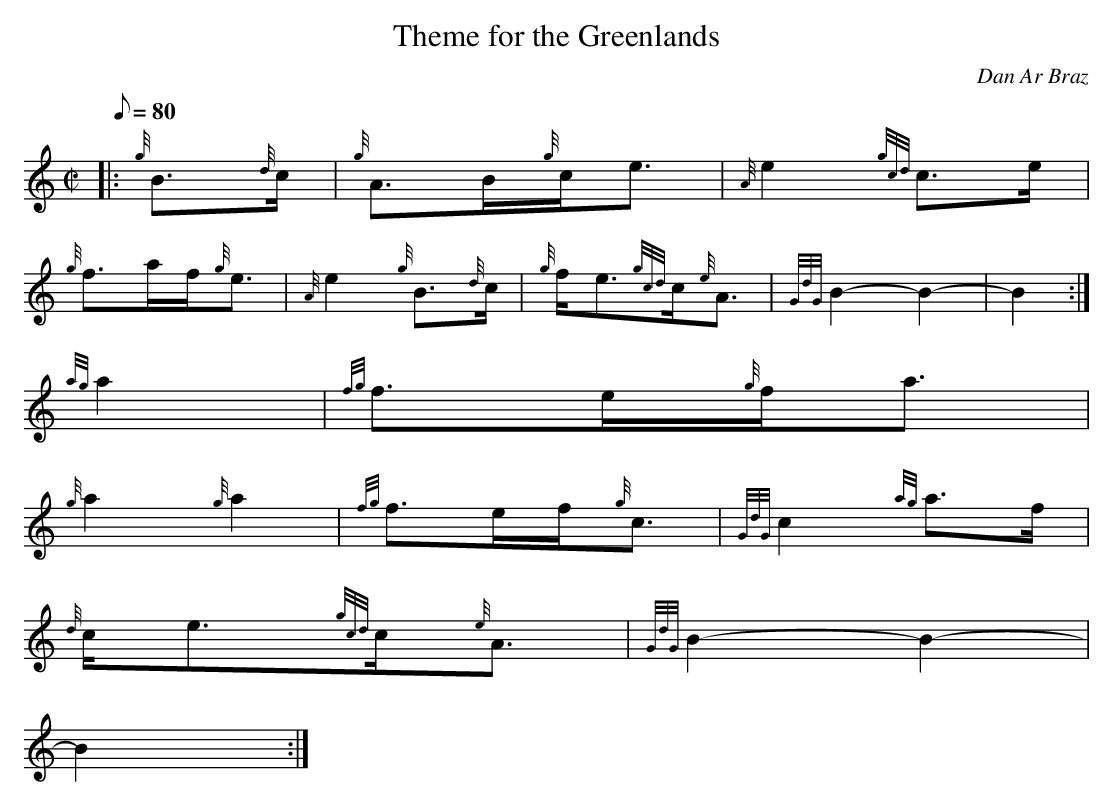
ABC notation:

X:1
T:Theme for the Greenlands
M:C|
L:1/8
Q:80
C:Dan Ar Braz
K:HP
|: {g}B3/2{d}c/2 | \
{g}A3/2B/2{g}c/2e3/2 | \
{A}e2{gcd}c3/2e/2 |
{g}f3/2a/2f/2{g}e3/2 | \
{A}e2{g}B3/2{d}c/2 | \
M:C| {g}A3/2B/2{g}c/2e3/2 |
{g}f/2e3/2{gcd}c/2{e}A3/2 | \
{GdG}B2-B2 | \
-B2 :|
M:C | |: \
{ag}a2 | \
{fg}f3/2e/2{g}f/2a3/2 |
{g}a2{g}a2 | \
{fg}f3/2e/2f/2{g}c3/2 | \
{GdG}c2{ag}a3/2f/2 |
M:C| {g}e3/2f/2{ag}a3/2B/2 | \
{d}c/2e3/2{gcd}c/2{e}A3/2 | \
{GdG}B2-B2 |
-B2 :|
